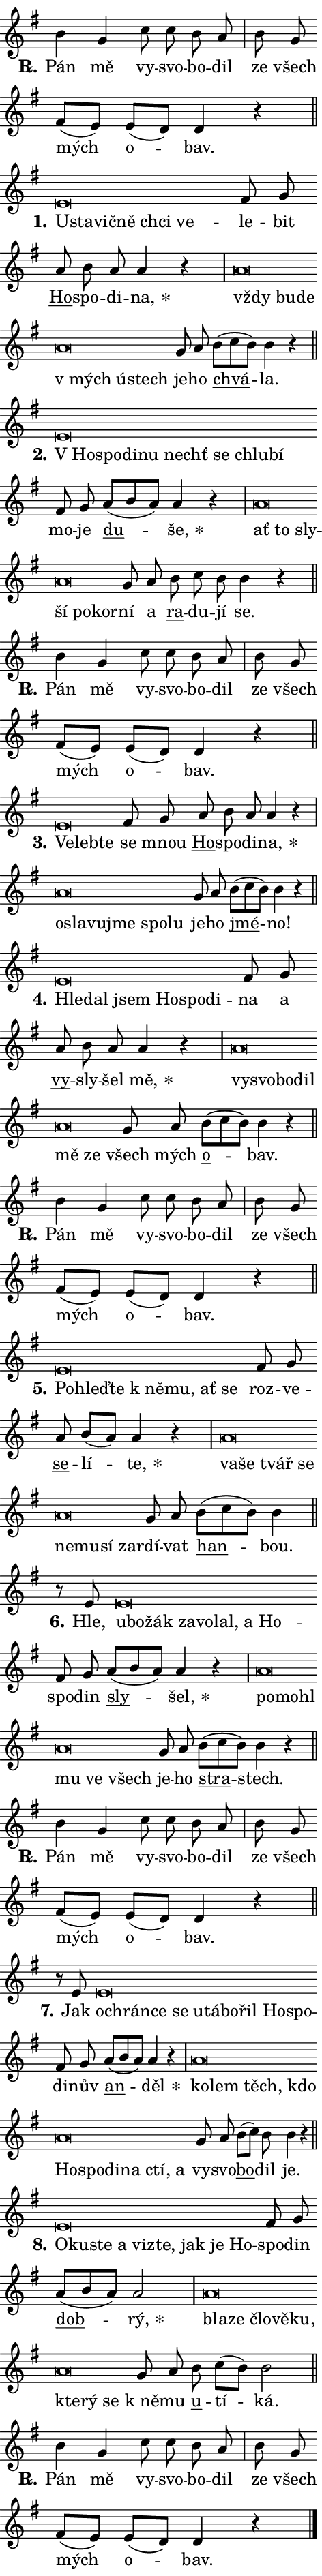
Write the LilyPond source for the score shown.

\version "2.24.0"
\header { tagline = "" }
\paper {
  indent = 0\cm
  top-margin = 0\cm
  right-margin = 0.13\cm % to fit lyric hyphens
  bottom-margin = 0\cm
  left-margin = 0\cm
  paper-width = 8\cm
  page-breaking = #ly:one-page-breaking
  system-system-spacing.basic-distance = #11
  score-system-spacing.basic-distance = #11
  ragged-last = ##f
}


%% Author: Thomas Morley
%% https://lists.gnu.org/archive/html/lilypond-user/2020-05/msg00002.html
#(define (line-position grob)
"Returns position of @var[grob} in current system:
   @code{'start}, if at first time-step
   @code{'end}, if at last time-step
   @code{'middle} otherwise
"
  (let* ((col (ly:item-get-column grob))
         (ln (ly:grob-object col 'left-neighbor))
         (rn (ly:grob-object col 'right-neighbor))
         (col-to-check-left (if (ly:grob? ln) ln col))
         (col-to-check-right (if (ly:grob? rn) rn col))
         (break-dir-left
           (and
             (ly:grob-property col-to-check-left 'non-musical #f)
             (ly:item-break-dir col-to-check-left)))
         (break-dir-right
           (and
             (ly:grob-property col-to-check-right 'non-musical #f)
             (ly:item-break-dir col-to-check-right))))
        (cond ((eqv? 1 break-dir-left) 'start)
              ((eqv? -1 break-dir-right) 'end)
              (else 'middle))))

#(define (tranparent-at-line-position vctor)
  (lambda (grob)
  "Relying on @code{line-position} select the relevant enry from @var{vctor}.
Used to determine transparency,"
    (case (line-position grob)
      ((end) (not (vector-ref vctor 0)))
      ((middle) (not (vector-ref vctor 1)))
      ((start) (not (vector-ref vctor 2))))))

noteHeadBreakVisibility =
#(define-music-function (break-visibility)(vector?)
"Makes @code{NoteHead}s transparent relying on @var{break-visibility}"
#{
  \override NoteHead.transparent =
    #(tranparent-at-line-position break-visibility)
#})

#(define delete-ledgers-for-transparent-note-heads
  (lambda (grob)
    "Reads whether a @code{NoteHead} is transparent.
If so this @code{NoteHead} is removed from @code{'note-heads} from
@var{grob}, which is supposed to be @code{LedgerLineSpanner}.
As a result ledgers are not printed for this @code{NoteHead}"
    (let* ((nhds-array (ly:grob-object grob 'note-heads))
           (nhds-list
             (if (ly:grob-array? nhds-array)
                 (ly:grob-array->list nhds-array)
                 '()))
           ;; Relies on the transparent-property being done before
           ;; Staff.LedgerLineSpanner.after-line-breaking is executed.
           ;; This is fragile ...
           (to-keep
             (remove
               (lambda (nhd)
                 (ly:grob-property nhd 'transparent #f))
               nhds-list)))
      ;; TODO find a better method to iterate over grob-arrays, similiar
      ;; to filter/remove etc for lists
      ;; For now rebuilt from scratch
      (set! (ly:grob-object grob 'note-heads)  '())
      (for-each
        (lambda (nhd)
          (ly:pointer-group-interface::add-grob grob 'note-heads nhd))
        to-keep))))

squashNotes = {
  \override NoteHead.X-extent = #'(-0.2 . 0.2)
  \override NoteHead.Y-extent = #'(-0.75 . 0)
  \override NoteHead.stencil =
    #(lambda (grob)
       (let ((pos (ly:grob-property grob 'staff-position)))
         (begin
           (if (< pos -7) (display "ERROR: Lower brevis then expected\n") (display ""))
           (if (<= pos -6) ly:text-interface::print ly:note-head::print))))
}
unSquashNotes = {
  \revert NoteHead.X-extent
  \revert NoteHead.Y-extent
  \revert NoteHead.stencil
}

hideNotes = \noteHeadBreakVisibility #begin-of-line-visible
unHideNotes = \noteHeadBreakVisibility #all-visible

% work-around for resetting accidentals
% https://lilypond.org/doc/v2.23/Documentation/notation/displaying-rhythms#unmetered-music
cadenzaMeasure = {
  \cadenzaOff
  \partial 1024 s1024
  \cadenzaOn
}

#(define-markup-command (accent layout props text) (markup?)
  "Underline accented syllable"
  (interpret-markup layout props
    #{\markup \override #'(offset . 4.3) \underline { #text }#}))

responsum = \markup \concat {
  "R" \hspace #-1.05 \path #0.1 #'((moveto 0 0.07) (lineto 0.9 0.8)) \hspace #0.05 "."
}

spaceSize = #0.6828661417322834 % exact space size for TeX Gyre Schola

\layout {
  \context {
    \Staff
    \remove "Time_signature_engraver"
    \override LedgerLineSpanner.after-line-breaking = #delete-ledgers-for-transparent-note-heads
  }
  \context {
    \Lyrics {
      \override LyricSpace.minimum-distance = \spaceSize
      \override LyricText.font-name = #"TeX Gyre Schola"
      \override LyricText.font-size = 1
      \override StanzaNumber.font-name = #"TeX Gyre Schola Bold"
      \override StanzaNumber.font-size = 1
    }
  }
  \context {
    \Score 
    \override NoteHead.text =
      #(lambda (grob) 
        (let ((pos (ly:grob-property grob 'staff-position)))
          #{\markup {
            \combine
              \halign #-0.55 \raise #(if (= pos -6) 0 0.5) \override #'(thickness . 2) \draw-line #'(3.2 . 0)
              \musicglyph "noteheads.sM1"
          }#}))
  }
}

% magnetic-lyrics.ily
%
%   written by
%     Jean Abou Samra <jean@abou-samra.fr>
%     Werner Lemberg <wl@gnu.org>
%
%   adapted by
%     Jiri Hon <jiri.hon@gmail.com>
%
% Version 2022-Apr-15

% https://www.mail-archive.com/lilypond-user@gnu.org/msg149350.html

#(define (Left_hyphen_pointer_engraver context)
   "Collect syllable-hyphen-syllable occurrences in lyrics and store
them in properties.  This engraver only looks to the left.  For
example, if the lyrics input is @code{foo -- bar}, it does the
following.

@itemize @bullet
@item
Set the @code{text} property of the @code{LyricHyphen} grob between
@q{foo} and @q{bar} to @code{foo}.

@item
Set the @code{left-hyphen} property of the @code{LyricText} grob with
text @q{foo} to the @code{LyricHyphen} grob between @q{foo} and
@q{bar}.
@end itemize

Use this auxiliary engraver in combination with the
@code{lyric-@/text::@/apply-@/magnetic-@/offset!} hook."
   (let ((hyphen #f)
         (text #f))
     (make-engraver
      (acknowledgers
       ((lyric-syllable-interface engraver grob source-engraver)
        (set! text grob)))
      (end-acknowledgers
       ((lyric-hyphen-interface engraver grob source-engraver)
        ;(when (not (grob::has-interface grob 'lyric-space-interface))
          (set! hyphen grob)));)
      ((stop-translation-timestep engraver)
       (when (and text hyphen)
         (ly:grob-set-object! text 'left-hyphen hyphen))
       (set! text #f)
       (set! hyphen #f)))))

#(define (lyric-text::apply-magnetic-offset! grob)
   "If the space between two syllables is less than the value in
property @code{LyricText@/.details@/.squash-threshold}, move the right
syllable to the left so that it gets concatenated with the left
syllable.

Use this function as a hook for
@code{LyricText@/.after-@/line-@/breaking} if the
@code{Left_@/hyphen_@/pointer_@/engraver} is active."
   (let ((hyphen (ly:grob-object grob 'left-hyphen #f)))
     (when hyphen
       (let ((left-text (ly:spanner-bound hyphen LEFT)))
         (when (grob::has-interface left-text 'lyric-syllable-interface)
           (let* ((common (ly:grob-common-refpoint grob left-text X))
                  (this-x-ext (ly:grob-extent grob common X))
                  (left-x-ext
                   (begin
                     ;; Trigger magnetism for left-text.
                     (ly:grob-property left-text 'after-line-breaking)
                     (ly:grob-extent left-text common X)))
                  ;; `delta` is the gap width between two syllables.
                  (delta (- (interval-start this-x-ext)
                            (interval-end left-x-ext)))
                  (details (ly:grob-property grob 'details))
                  (threshold (assoc-get 'squash-threshold details 0.2)))
             (when (< delta threshold)
               (let* (;; We have to manipulate the input text so that
                      ;; ligatures crossing syllable boundaries are not
                      ;; disabled.  For languages based on the Latin
                      ;; script this is essentially a beautification.
                      ;; However, for non-Western scripts it can be a
                      ;; necessity.
                      (lt (ly:grob-property left-text 'text))
                      (rt (ly:grob-property grob 'text))
                      (is-space (grob::has-interface hyphen 'lyric-space-interface))
                      (space (if is-space " " ""))
                      (extra-delta (if is-space spaceSize 0))
                      ;; Append new syllable.
                      (ltrt-space (if (and (string? lt) (string? rt))
                                (string-append lt space rt)
                                (make-concat-markup (list lt space rt))))
                      ;; Right-align `ltrt` to the right side.
                      (ltrt-space-markup (grob-interpret-markup
                               grob
                               (make-translate-markup
                                (cons (interval-length this-x-ext) 0)
                                (make-right-align-markup ltrt-space)))))
                 (begin
                   ;; Don't print `left-text`.
                   (ly:grob-set-property! left-text 'stencil #f)
                   ;; Set text and stencil (which holds all collected
                   ;; syllables so far) and shift it to the left.
                   (ly:grob-set-property! grob 'text ltrt-space)
                   (ly:grob-set-property! grob 'stencil ltrt-space-markup)
                   (ly:grob-translate-axis! grob (- (- delta extra-delta)) X))))))))))


#(define (lyric-hyphen::displace-bounds-first grob)
   ;; Make very sure this callback isn't triggered too early.
   (let ((left (ly:spanner-bound grob LEFT))
         (right (ly:spanner-bound grob RIGHT)))
     (ly:grob-property left 'after-line-breaking)
     (ly:grob-property right 'after-line-breaking)
     (ly:lyric-hyphen::print grob)))

squashThreshold = #0.4

\layout {
  \context {
    \Lyrics
    \consists #Left_hyphen_pointer_engraver
    \override LyricText.after-line-breaking =
      #lyric-text::apply-magnetic-offset!
    \override LyricHyphen.stencil = #lyric-hyphen::displace-bounds-first
    \override LyricText.details.squash-threshold = \squashThreshold
    \override LyricHyphen.minimum-distance = 0
    \override LyricHyphen.minimum-length = \squashThreshold
  }
}

squashText = \override LyricText.details.squash-threshold = 9999
unSquashText = \override LyricText.details.squash-threshold = \squashThreshold

leftText = \override LyricText.self-alignment-X = #LEFT
unLeftText = \revert LyricText.self-alignment-X

starOffset = #(lambda (grob) 
                (let ((x_offset (ly:self-alignment-interface::aligned-on-x-parent grob)))
                  (if (= x_offset 0) 0 (+ x_offset 1.2))))

star = #(define-music-function (syllable)(string?)
"Append star separator at the end of a syllable"
#{
  \once \override LyricText.X-offset = #starOffset
  \lyricmode { \markup {
    #syllable
    \override #'((font-name . "TeX Gyre Schola Bold")) \hspace #0.2 \lower #0.65 \larger "*"
  } }
#})

starAccent = #(define-music-function (syllable)(string?)
"Append star separator at the end of a syllable and make accent"
#{
  \once \override LyricText.X-offset = #starOffset
  \lyricmode { \markup {
    \accent #syllable
    \override #'((font-name . "TeX Gyre Schola Bold")) \hspace #0.2 \lower #0.65 \larger "*"
  } }
#})

breath = #(define-music-function (syllable)(string?)
"Append breathing indicator at the end of a syllable"
#{
  \lyricmode { \markup { #syllable "+" } }
#})

optionalBreath = #(define-music-function (syllable)(string?)
"Append optional breathing indicator at the end of a syllable"
#{
  \lyricmode { \markup { #syllable "(+)" } }
#})


\score {
    <<
        \new Voice = "melody" { \cadenzaOn \key g \major \relative { b'4 g c8 c b a \cadenzaMeasure \bar "|" b g \bar "" fis[( e)] \bar "" e[( d)] d4 r \cadenzaMeasure \bar "||" \break } }
        \new Lyrics \lyricsto "melody" { \lyricmode { \set stanza = \responsum
Pán mě vy -- svo -- bo -- dil ze všech mých o -- bav. } }
    >>
    \layout {}
}

\score {
    <<
        \new Voice = "melody" { \cadenzaOn \key g \major \relative { \squashNotes e'\breve*1/16 \hideNotes \breve*1/16 \bar "" \breve*1/16 \bar "" \breve*1/16 \bar "" \breve*1/16 \breve*1/16 \bar "" \unHideNotes \unSquashNotes fis8 g \bar "" a b a a4 r \cadenzaMeasure \bar "|" \squashNotes a\breve*1/16 \hideNotes \breve*1/16 \bar "" \breve*1/16 \bar "" \breve*1/16 \bar "" \breve*1/16 \breve*1/16 \bar "" \unHideNotes \unSquashNotes g8 a \bar "" b[( c b)] b4 r \cadenzaMeasure \bar "||" \break } }
        \new Lyrics \lyricsto "melody" { \lyricmode { \set stanza = "1."
\leftText U -- \squashText sta -- vič -- ně chci ve -- \unLeftText \unSquashText le -- bit \markup \accent Ho -- spo -- di -- \star na, \leftText vždy \squashText bu -- de "v mých" ú -- stech \unLeftText \unSquashText je -- ho \markup \accent chvá -- la. } }
    >>
    \layout {}
}

\score {
    <<
        \new Voice = "melody" { \cadenzaOn \key g \major \relative { \squashNotes e'\breve*1/16 \hideNotes \breve*1/16 \bar "" \breve*1/16 \bar "" \breve*1/16 \bar "" \breve*1/16 \bar "" \breve*1/16 \bar "" \breve*1/16 \breve*1/16 \bar "" \unHideNotes \unSquashNotes fis8 g \bar "" a[( b a)] a4 r \cadenzaMeasure \bar "|" \squashNotes a\breve*1/16 \hideNotes \breve*1/16 \bar "" \breve*1/16 \bar "" \breve*1/16 \bar "" \breve*1/16 \breve*1/16 \bar "" \unHideNotes \unSquashNotes g8 a \bar "" b c b b4 r \cadenzaMeasure \bar "||" \break } }
        \new Lyrics \lyricsto "melody" { \lyricmode { \set stanza = "2."
\leftText "V Ho" -- \squashText spo -- di -- nu nechť se chlu -- bí \unLeftText \unSquashText mo -- je \markup \accent du -- \star še, \leftText ať \squashText to sly -- ší po -- kor -- \unLeftText \unSquashText ní a \markup \accent ra -- du -- jí se. } }
    >>
    \layout {}
}

\score {
    <<
        \new Voice = "melody" { \cadenzaOn \key g \major \relative { b'4 g c8 c b a \cadenzaMeasure \bar "|" b g \bar "" fis[( e)] \bar "" e[( d)] d4 r \cadenzaMeasure \bar "||" \break } }
        \new Lyrics \lyricsto "melody" { \lyricmode { \set stanza = \responsum
Pán mě vy -- svo -- bo -- dil ze všech mých o -- bav. } }
    >>
    \layout {}
}

\score {
    <<
        \new Voice = "melody" { \cadenzaOn \key g \major \relative { \squashNotes e'\breve*1/16 \hideNotes \breve*1/16 \breve*1/16 \bar "" \unHideNotes \unSquashNotes fis8 g \bar "" a b a a4 r \cadenzaMeasure \bar "|" \squashNotes a\breve*1/16 \hideNotes \breve*1/16 \bar "" \breve*1/16 \bar "" \breve*1/16 \bar "" \breve*1/16 \breve*1/16 \bar "" \unHideNotes \unSquashNotes g8 a \bar "" b[( c b)] b4 r \cadenzaMeasure \bar "||" \break } }
        \new Lyrics \lyricsto "melody" { \lyricmode { \set stanza = "3."
\leftText Ve -- \squashText leb -- te \unLeftText \unSquashText se mnou \markup \accent Ho -- spo -- di -- \star na, \leftText o -- \squashText sla -- vu -- jme spo -- lu \unLeftText \unSquashText je -- ho \markup \accent jmé -- no! } }
    >>
    \layout {}
}

\score {
    <<
        \new Voice = "melody" { \cadenzaOn \key g \major \relative { \squashNotes e'\breve*1/16 \hideNotes \breve*1/16 \bar "" \breve*1/16 \bar "" \breve*1/16 \bar "" \breve*1/16 \breve*1/16 \bar "" \unHideNotes \unSquashNotes fis8 g \bar "" a b a a4 r \cadenzaMeasure \bar "|" \squashNotes a\breve*1/16 \hideNotes \breve*1/16 \bar "" \breve*1/16 \bar "" \breve*1/16 \bar "" \breve*1/16 \breve*1/16 \bar "" \unHideNotes \unSquashNotes g8 a \bar "" b[( c b)] b4 r \cadenzaMeasure \bar "||" \break } }
        \new Lyrics \lyricsto "melody" { \lyricmode { \set stanza = "4."
\leftText Hle -- \squashText dal jsem Ho -- spo -- di -- \unLeftText \unSquashText na a \markup \accent vy -- sly -- šel \star mě, \leftText vy -- \squashText svo -- bo -- dil mě ze \unLeftText \unSquashText všech mých \markup \accent o -- bav. } }
    >>
    \layout {}
}

\score {
    <<
        \new Voice = "melody" { \cadenzaOn \key g \major \relative { b'4 g c8 c b a \cadenzaMeasure \bar "|" b g \bar "" fis[( e)] \bar "" e[( d)] d4 r \cadenzaMeasure \bar "||" \break } }
        \new Lyrics \lyricsto "melody" { \lyricmode { \set stanza = \responsum
Pán mě vy -- svo -- bo -- dil ze všech mých o -- bav. } }
    >>
    \layout {}
}

\score {
    <<
        \new Voice = "melody" { \cadenzaOn \key g \major \relative { \squashNotes e'\breve*1/16 \hideNotes \breve*1/16 \bar "" \breve*1/16 \bar "" \breve*1/16 \bar "" \breve*1/16 \bar "" \breve*1/16 \breve*1/16 \bar "" \unHideNotes \unSquashNotes fis8 g \bar "" a b[( a)] a4 r \cadenzaMeasure \bar "|" \squashNotes a\breve*1/16 \hideNotes \breve*1/16 \bar "" \breve*1/16 \bar "" \breve*1/16 \bar "" \breve*1/16 \bar "" \breve*1/16 \bar "" \breve*1/16 \breve*1/16 \bar "" \unHideNotes \unSquashNotes g8 a \bar "" b[( c b)] b4 \cadenzaMeasure \bar "||" \break } }
        \new Lyrics \lyricsto "melody" { \lyricmode { \set stanza = "5."
\leftText Po -- \squashText hleď -- te "k ně" -- mu, ať se \unLeftText \unSquashText roz -- ve -- \markup \accent se -- lí -- \star te, \leftText va -- \squashText še tvář se ne -- mu -- sí za -- \unLeftText \unSquashText rdí -- vat \markup \accent han -- bou. } }
    >>
    \layout {}
}

\score {
    <<
        \new Voice = "melody" { \cadenzaOn \key g \major \relative { r8 e'8 \squashNotes e\breve*1/16 \hideNotes \breve*1/16 \bar "" \breve*1/16 \bar "" \breve*1/16 \bar "" \breve*1/16 \bar "" \breve*1/16 \bar "" \breve*1/16 \breve*1/16 \bar "" \unHideNotes \unSquashNotes fis8 g \bar "" a[( b a)] a4 r \cadenzaMeasure \bar "|" \squashNotes a\breve*1/16 \hideNotes \breve*1/16 \bar "" \breve*1/16 \bar "" \breve*1/16 \bar "" \breve*1/16 \breve*1/16 \bar "" \unHideNotes \unSquashNotes g8 a \bar "" b[( c b)] b4 r \cadenzaMeasure \bar "||" \break } }
        \new Lyrics \lyricsto "melody" { \lyricmode { \set stanza = "6."
Hle, \leftText u -- \squashText bo -- žák za -- vo -- lal, a Ho -- \unLeftText \unSquashText spo -- din \markup \accent sly -- \star šel, \leftText po -- \squashText mo -- hl mu ve všech \unLeftText \unSquashText je -- ho \markup \accent stra -- stech. } }
    >>
    \layout {}
}

\score {
    <<
        \new Voice = "melody" { \cadenzaOn \key g \major \relative { b'4 g c8 c b a \cadenzaMeasure \bar "|" b g \bar "" fis[( e)] \bar "" e[( d)] d4 r \cadenzaMeasure \bar "||" \break } }
        \new Lyrics \lyricsto "melody" { \lyricmode { \set stanza = \responsum
Pán mě vy -- svo -- bo -- dil ze všech mých o -- bav. } }
    >>
    \layout {}
}

\score {
    <<
        \new Voice = "melody" { \cadenzaOn \key g \major \relative { r8 e'8 \squashNotes e\breve*1/16 \hideNotes \breve*1/16 \bar "" \breve*1/16 \bar "" \breve*1/16 \bar "" \breve*1/16 \bar "" \breve*1/16 \bar "" \breve*1/16 \bar "" \breve*1/16 \bar "" \breve*1/16 \breve*1/16 \bar "" \unHideNotes \unSquashNotes fis8 g \bar "" a[( b a)] a4 r \cadenzaMeasure \bar "|" \squashNotes a\breve*1/16 \hideNotes \breve*1/16 \bar "" \breve*1/16 \bar "" \breve*1/16 \bar "" \breve*1/16 \bar "" \breve*1/16 \bar "" \breve*1/16 \bar "" \breve*1/16 \bar "" \breve*1/16 \breve*1/16 \bar "" \unHideNotes \unSquashNotes g8 a \bar "" b[( c)] b b4 r \cadenzaMeasure \bar "||" \break } }
        \new Lyrics \lyricsto "melody" { \lyricmode { \set stanza = "7."
Jak \leftText o -- \squashText chrán -- ce se u -- tá -- bo -- řil Ho -- spo -- \unLeftText \unSquashText di -- nův \markup \accent an -- \star děl \leftText ko -- \squashText lem těch, kdo Ho -- spo -- di -- na ctí, a \unLeftText \unSquashText vy -- svo -- \markup \accent bo -- dil je. } }
    >>
    \layout {}
}

\score {
    <<
        \new Voice = "melody" { \cadenzaOn \key g \major \relative { \squashNotes e'\breve*1/16 \hideNotes \breve*1/16 \bar "" \breve*1/16 \bar "" \breve*1/16 \bar "" \breve*1/16 \bar "" \breve*1/16 \bar "" \breve*1/16 \bar "" \breve*1/16 \breve*1/16 \bar "" \unHideNotes \unSquashNotes fis8 g \bar "" a[( b a)] a2 \cadenzaMeasure \bar "|" \squashNotes a\breve*1/16 \hideNotes \breve*1/16 \bar "" \breve*1/16 \bar "" \breve*1/16 \bar "" \breve*1/16 \bar "" \breve*1/16 \bar "" \breve*1/16 \breve*1/16 \bar "" \unHideNotes \unSquashNotes g8 a \bar "" b c[( b)] b2 \cadenzaMeasure \bar "||" \break } }
        \new Lyrics \lyricsto "melody" { \lyricmode { \set stanza = "8."
\leftText O -- \squashText ku -- ste a vi -- zte, jak je Ho -- \unLeftText \unSquashText spo -- din \markup \accent dob -- \star rý, \leftText bla -- \squashText ze člo -- vě -- ku, kte -- rý se \unLeftText \unSquashText "k ně" -- mu \markup \accent u -- tí -- ká. } }
    >>
    \layout {}
}

\score {
    <<
        \new Voice = "melody" { \cadenzaOn \key g \major \relative { b'4 g c8 c b a \cadenzaMeasure \bar "|" b g \bar "" fis[( e)] \bar "" e[( d)] d4 r \cadenzaMeasure \bar "||" \break } \bar "|." }
        \new Lyrics \lyricsto "melody" { \lyricmode { \set stanza = \responsum
Pán mě vy -- svo -- bo -- dil ze všech mých o -- bav. } }
    >>
    \layout {}
}
